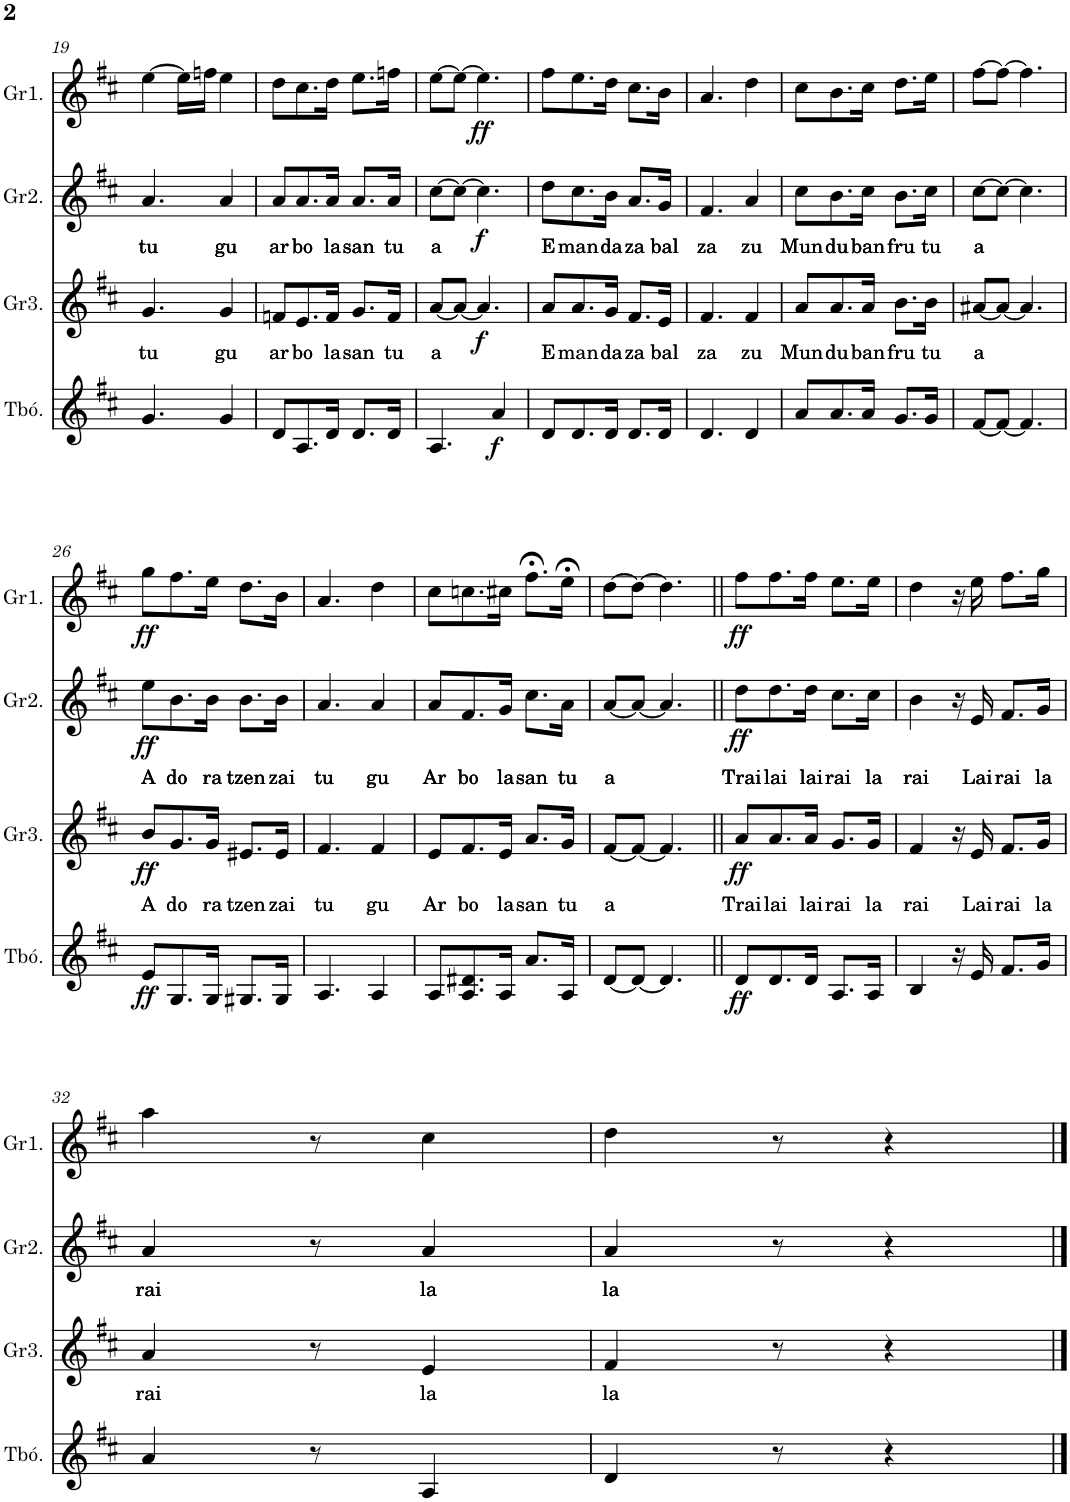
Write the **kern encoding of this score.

**kern	**dynam	**kern	**text	**dynam	**kern	**text	**dynam	**kern	**dynam
*part4	*part4	*part3	*part3	*part3	*part2	*part2	*part2	*part1	*part1
*staff4	*staff4	*staff3	*staff3	*staff3	*staff2	*staff2	*staff2	*staff1	*staff1
*I"Trombó	*	*I"Gralla3	*	*	*I"Gralla2	*	*	*I"Gralla1	*
*I'Tbó.	*	*I'Gr3.	*	*	*I'Gr2.	*	*	*I'Gr1.	*
!!LO:PB:g=z
*clefG2	*	*clefG2	*	*	*clefG2	*	*	*clefG2	*
*k[f#c#]	*	*k[f#c#]	*	*	*k[f#c#]	*	*	*k[f#c#]	*
*M5/8	*	*M5/8	*	*	*M5/8	*	*	*M5/8	*
=19	=19	=19	=19	=19	=19	=19	=19	=19	=19
!	!	!	!LO:LY:b	!	!	!LO:LY:b	!	!	!
4.g/	.	4.g/	tu	.	4.a/	tu	.	[4ee\	.
.	.	.	.	.	.	.	.	16ee\LL]	.
.	.	.	.	.	.	.	.	16ffn\JJ	.
!	!	!	!LO:LY:b	!	!	!LO:LY:b	!	!	!
4g/	.	4g/	gu	.	4a/	gu	.	4ee\	.
=20	=20	=20	=20	=20	=20	=20	=20	=20	=20
!	!	!	!LO:LY:b	!	!	!LO:LY:b	!	!	!
8d/L	.	8fn/L	ar	.	8a/L	ar	.	8dd\L	.
!	!	!	!LO:LY:b	!	!	!LO:LY:b	!	!	!
8.A/	.	8.e/	bo	.	8.a/	bo	.	8.cc#\	.
!	!	!	!LO:LY:b	!	!	!LO:LY:b	!	!	!
16d/Jk	.	16f/Jk	la	.	16a/Jk	la	.	16dd\Jk	.
!	!	!	!LO:LY:b	!	!	!LO:LY:b	!	!	!
8.d/L	.	8.g/L	san	.	8.a/L	san	.	8.ee\L	.
!	!	!	!LO:LY:b	!	!	!LO:LY:b	!	!	!
16d/Jk	.	16f/Jk	tu	.	16a/Jk	tu	.	16ffn\Jk	.
=21	=21	=21	=21	=21	=21	=21	=21	=21	=21
!	!	!	!LO:LY:b	!	!	!LO:LY:b	!	!	!
4.A/	.	[8a/L	a	.	[8cc#\L	a	.	[8ee\L	.
.	.	8a/J_	.	.	8cc#\J_	.	.	8ee\J_	.
!	!	!	!	!LO:DY:b	!	!	!LO:DY:b	!	!LO:DY:b
.	.	4.a/]	.	f	4.cc#\]	.	f	4.ee\]	ff
!	!LO:DY:b	!	!	!	!	!	!	!	!
4a/	f	.	.	.	.	.	.	.	.
=22	=22	=22	=22	=22	=22	=22	=22	=22	=22
!	!	!	!LO:LY:b	!	!	!LO:LY:b	!	!	!
8d/L	.	8a/L	E	.	8dd\L	E	.	8ff#\L	.
!	!	!	!LO:LY:b	!	!	!LO:LY:b	!	!	!
8.d/	.	8.a/	man	.	8.cc#\	man	.	8.ee\	.
!	!	!	!LO:LY:b	!	!	!LO:LY:b	!	!	!
16d/Jk	.	16g/Jk	da	.	16b\Jk	da	.	16dd\Jk	.
!	!	!	!LO:LY:b	!	!	!LO:LY:b	!	!	!
8.d/L	.	8.f#/L	za	.	8.a/L	za	.	8.cc#\L	.
!	!	!	!LO:LY:b	!	!	!LO:LY:b	!	!	!
16d/Jk	.	16e/Jk	bal	.	16g/Jk	bal	.	16b\Jk	.
=23	=23	=23	=23	=23	=23	=23	=23	=23	=23
!	!	!	!LO:LY:b	!	!	!LO:LY:b	!	!	!
4.d/	.	4.f#/	za	.	4.f#/	za	.	4.a/	.
!	!	!	!LO:LY:b	!	!	!LO:LY:b	!	!	!
4d/	.	4f#/	zu	.	4a/	zu	.	4dd\	.
=24	=24	=24	=24	=24	=24	=24	=24	=24	=24
!	!	!	!LO:LY:b	!	!	!LO:LY:b	!	!	!
8a/L	.	8a/L	Mun	.	8cc#\L	Mun	.	8cc#\L	.
!	!	!	!LO:LY:b	!	!	!LO:LY:b	!	!	!
8.a/	.	8.a/	du	.	8.b\	du	.	8.b\	.
!	!	!	!LO:LY:b	!	!	!LO:LY:b	!	!	!
16a/Jk	.	16a/Jk	ban	.	16cc#\Jk	ban	.	16cc#\Jk	.
!	!	!	!LO:LY:b	!	!	!LO:LY:b	!	!	!
8.g/L	.	8.b\L	fru	.	8.b\L	fru	.	8.dd\L	.
!	!	!	!LO:LY:b	!	!	!LO:LY:b	!	!	!
16g/Jk	.	16b\Jk	tu	.	16cc#\Jk	tu	.	16ee\Jk	.
=25	=25	=25	=25	=25	=25	=25	=25	=25	=25
!	!	!	!LO:LY:b	!	!	!LO:LY:b	!	!	!
[8f#/L	.	[8a#X/L	a	.	[8cc#\L	a	.	[8ff#\L	.
8f#/J_	.	8a#/J_	.	.	8cc#\J_	.	.	8ff#\J_	.
4.f#/]	.	4.a#/]	.	.	4.cc#\]	.	.	4.ff#\]	.
!!LO:LB:g=z
=26	=26	=26	=26	=26	=26	=26	=26	=26	=26
!	!LO:DY:b	!	!LO:LY:b	!LO:DY:b	!	!LO:LY:b	!LO:DY:b	!	!LO:DY:b
8e/L	ff	8b/L	A	ff	8ee\L	A	ff	8gg\L	ff
!	!	!	!LO:LY:b	!	!	!LO:LY:b	!	!	!
8.G/	.	8.g/	do	.	8.b\	do	.	8.ff#\	.
!	!	!	!LO:LY:b	!	!	!LO:LY:b	!	!	!
16G/Jk	.	16g/Jk	ra	.	16b\Jk	ra	.	16ee\Jk	.
!	!	!	!LO:LY:b	!	!	!LO:LY:b	!	!	!
8.G#X/L	.	8.e#X/L	tzen	.	8.b\L	tzen	.	8.dd\L	.
!	!	!	!LO:LY:b	!	!	!LO:LY:b	!	!	!
16G#/Jk	.	16e#/Jk	zai	.	16b\Jk	zai	.	16b\Jk	.
=27	=27	=27	=27	=27	=27	=27	=27	=27	=27
!	!	!	!LO:LY:b	!	!	!LO:LY:b	!	!	!
4.A/	.	4.f#/	tu	.	4.a/	tu	.	4.a/	.
!	!	!	!LO:LY:b	!	!	!LO:LY:b	!	!	!
4A/	.	4f#/	gu	.	4a/	gu	.	4dd\	.
=28	=28	=28	=28	=28	=28	=28	=28	=28	=28
!	!	!	!LO:LY:b	!	!	!LO:LY:b	!	!	!
8A/L	.	8e/L	Ar	.	8a/L	Ar	.	8cc#\L	.
!	!	!	!LO:LY:b	!	!	!LO:LY:b	!	!	!
8.A/ 8.d#X/	.	8.f#/	bo	.	8.f#/	bo	.	8.ccn\	.
!	!	!	!LO:LY:b	!	!	!LO:LY:b	!	!	!
16A/Jk	.	16e/Jk	la	.	16g/Jk	la	.	16cc#X\Jk	.
!	!	!	!LO:LY:b	!	!	!LO:LY:b	!	!	!
8.a/L	.	8.a/L	san	.	8.cc#\L	san	.	8.ff#;<\L	.
!	!	!	!LO:LY:b	!	!	!LO:LY:b	!	!	!
16A/Jk	.	16g/Jk	tu	.	16a\Jk	tu	.	16ee;<\Jk	.
=29	=29	=29	=29	=29	=29	=29	=29	=29	=29
!	!	!	!LO:LY:b	!	!	!LO:LY:b	!	!	!
[8d/L	.	[8f#/L	a	.	[8a/L	a	.	[8dd\L	.
8d/J_	.	8f#/J_	.	.	8a/J_	.	.	8dd\J_	.
4.d/]	.	4.f#/]	.	.	4.a/]	.	.	4.dd\]	.
=30||	=30||	=30||	=30||	=30||	=30||	=30||	=30||	=30||	=30||
!	!LO:DY:b	!	!LO:LY:b	!LO:DY:b	!	!LO:LY:b	!LO:DY:b	!	!LO:DY:b
8d/L	ff	8a/L	Trai	ff	8dd\L	Trai	ff	8ff#\L	ff
!	!	!	!LO:LY:b	!	!	!LO:LY:b	!	!	!
8.d/	.	8.a/	lai	.	8.dd\	lai	.	8.ff#\	.
!	!	!	!LO:LY:b	!	!	!LO:LY:b	!	!	!
16d/Jk	.	16a/Jk	lai	.	16dd\Jk	lai	.	16ff#\Jk	.
!	!	!	!LO:LY:b	!	!	!LO:LY:b	!	!	!
8.A/L	.	8.g/L	rai	.	8.cc#\L	rai	.	8.ee\L	.
!	!	!	!LO:LY:b	!	!	!LO:LY:b	!	!	!
16A/Jk	.	16g/Jk	la	.	16cc#\Jk	la	.	16ee\Jk	.
=31	=31	=31	=31	=31	=31	=31	=31	=31	=31
!	!	!	!LO:LY:b	!	!	!LO:LY:b	!	!	!
4B/	.	4f#/	rai	.	4b\	rai	.	4dd\	.
16r	.	16r	.	.	16r	.	.	16r	.
!	!	!	!LO:LY:b	!	!	!LO:LY:b	!	!	!
16e/	.	16e/	Lai	.	16e/	Lai	.	16ee\	.
!	!	!	!LO:LY:b	!	!	!LO:LY:b	!	!	!
8.f#/L	.	8.f#/L	rai	.	8.f#/L	rai	.	8.ff#\L	.
!	!	!	!LO:LY:b	!	!	!LO:LY:b	!	!	!
16g/Jk	.	16g/Jk	la	.	16g/Jk	la	.	16gg\Jk	.
!!LO:LB:g=z
=32	=32	=32	=32	=32	=32	=32	=32	=32	=32
!	!	!	!LO:LY:b	!	!	!LO:LY:b	!	!	!
4a/	.	4a/	rai	.	4a/	rai	.	4aa\	.
8r	.	8r	.	.	8r	.	.	8r	.
!	!	!	!LO:LY:b	!	!	!LO:LY:b	!	!	!
4A/	.	4e/	la	.	4a/	la	.	4cc#\	.
=33	=33	=33	=33	=33	=33	=33	=33	=33	=33
!	!	!	!LO:LY:b	!	!	!LO:LY:b	!	!	!
4d/	.	4f#/	la	.	4a/	la	.	4dd\	.
8r	.	8r	.	.	8r	.	.	8r	.
4r	.	4r	.	.	4r	.	.	4r	.
==	==	==	==	==	==	==	==	==	==
*-	*-	*-	*-	*-	*-	*-	*-	*-	*-
